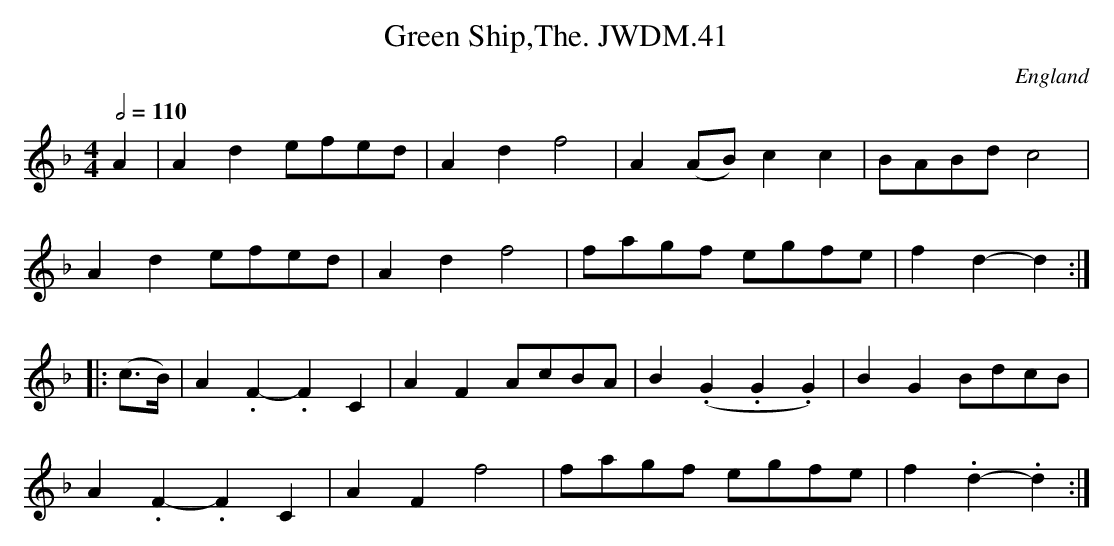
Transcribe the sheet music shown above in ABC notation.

X:1
T:Green Ship,The. JWDM.41
L:1/8
M:4/4
O:England
Q:1/2=110
K:F
A2|A2d2 efed|A2d2f4|A2(AB) c2c2|BABd c4|!
A2d2efed|A2d2 f4|fagf egfe|f2d2-d2:|!
|:(c>B)|A2.F2-.F2C2|A2F2AcBA|B2 (.G2.G2.G2)|B2G2 BdcB|!
A2 .F2-.F2C2|A2F2f4|fagf egfe|f2 .d2-.d2:|
